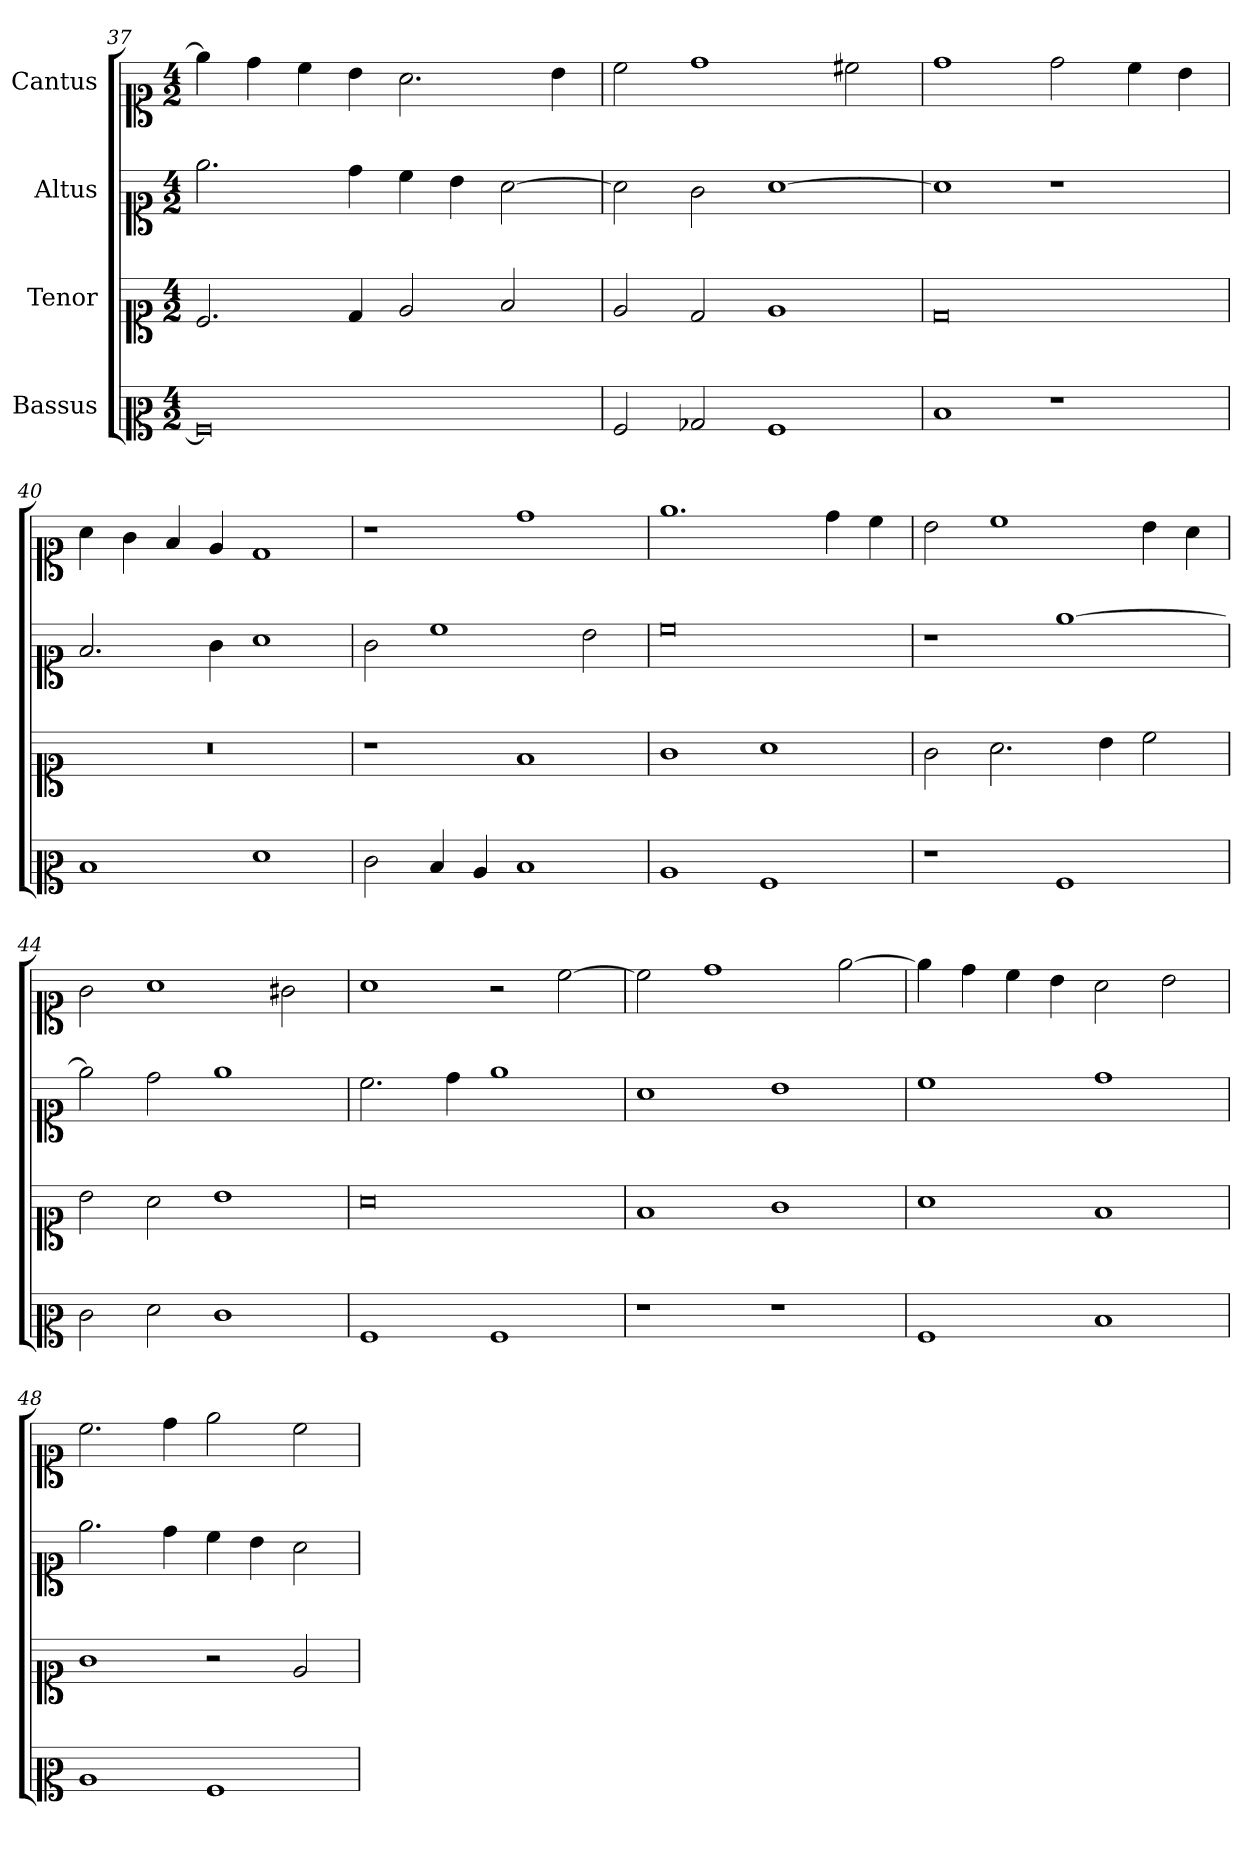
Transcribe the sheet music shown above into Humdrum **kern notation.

**kern	**kern	**kern	**kern
*part4	*part3	*part2	*part1
*staff4	*staff3	*staff2	*staff1
*I"Bassus	*I"Tenor	*I"Altus	*I"Cantus
*clefC2	*clefC1	*clefC1	*clefC1
*k[]	*k[]	*k[]	*k[]
*M4/2	*M4/2	*M4/2	*M4/2
=37	=37	=37	=37
0A/]	2.c/	2.ee\	4ee\]
.	.	.	4dd\
.	.	.	4cc\
.	4d/	4dd\	4b\
.	2e/	4cc\	2.a\
.	.	4b\	.
.	2f/	[2a\	.
.	.	.	4b\
=38	=38	=38	=38
2A/	2e/	2a\]	2cc\
2B-X/	2d/	2g\	1dd\
1A/	1e/	[1a\	.
.	.	.	2cc#X\
=39	=39	=39	=39
1d/	0d/	1a\]	1dd\
1r	.	1r	2dd\
.	.	.	4cc\
.	.	.	4b\
=40	=40	=40	=40
1d/	0r	2.f/	4a\
.	.	.	4g\
.	.	.	4f/
.	.	4g\	4e/
1f\	.	1a\	1d/
=41	=41	=41	=41
2e\	1r	2g\	1r
4d/	.	1cc\	.
4c/	.	.	.
1d/	1f/	.	1dd\
.	.	2b\	.
=42	=42	=42	=42
1c/	1g\	0cc\	1.ee\
1A/	1a\	.	.
.	.	.	4dd\
.	.	.	4cc\
=43	=43	=43	=43
1r	2g\	1r	2b\
.	2.a\	.	1cc\
1A/	.	[1ee\	.
.	4b\	.	.
.	2cc\	.	4b\
.	.	.	4a\
=44	=44	=44	=44
2e\	2b\	2ee\]	2g\
2f\	2a\	2dd\	1a\
1e\	1b\	1ee\	.
.	.	.	2g#X\
=45	=45	=45	=45
1A/	0a\	2.cc\	1a\
.	.	4dd\	.
1A/	.	1ee\	2r
.	.	.	[2cc\
=46	=46	=46	=46
1r	1f/	1a\	2cc\]
.	.	.	1dd\
1r	1g\	1b\	.
.	.	.	[2ee\
=47	=47	=47	=47
1A/	1a\	1cc\	4ee\]
.	.	.	4dd\
.	.	.	4cc\
.	.	.	4b\
1d/	1f/	1dd\	2a\
.	.	.	2b\
=48	=48	=48	=48
1c/	1g\	2.ee\	2.cc\
.	.	4dd\	4dd\
1A/	2r	4cc\	2ee\
.	.	4b\	.
.	2e/	2a\	2cc\
=	=	=	=
*-	*-	*-	*-
